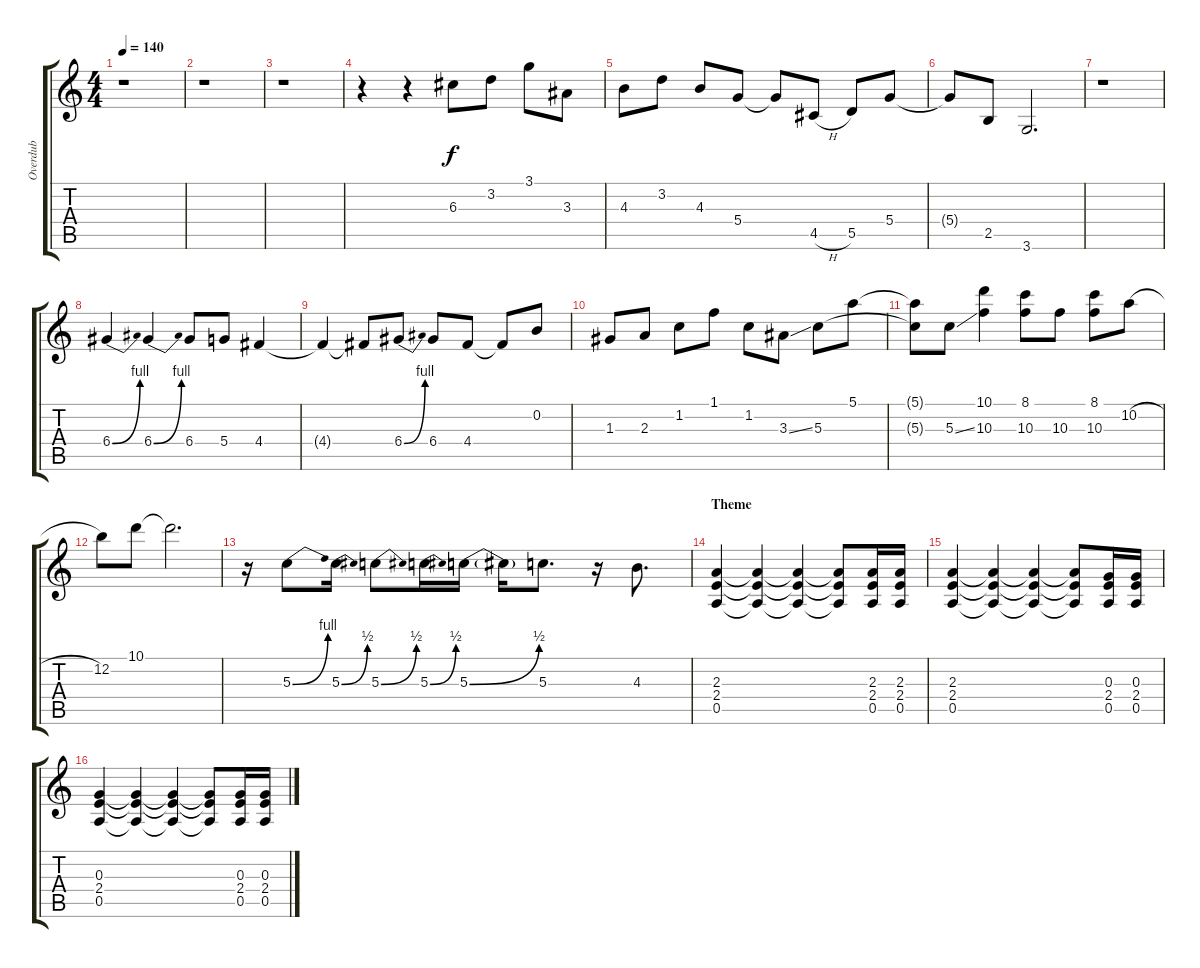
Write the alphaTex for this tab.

\track ("Overdub" "Overdub") {instrument fretlessbass}
\staff {score tabs}
\tuning (E4 B3 G3 D3 A2 E2) {hide}
\ts (4 4)
\tempo 140
\clef g2
\ks c
r.1{dy f} |
r.1 |
r.1 |
r.4 r.4 6.3.8 3.2.8 3.1.8 3.3.8 |
4.3.8 3.2.8 4.3.8 5.4.8 5.4{t}.8 4.5{h}.8 5.5.8 5.4.8 |
5.4{t}.8 2.5.8 3.6.2{d} |
r.1 |
6.4{be (bend 0 0 60 4)}.4 6.4{be (bend 0 0 60 4)}.4 6.4.8 5.4.8 4.4.4 |
4.4{t}.4 4.4{t}.8 6.4{be (bend 0 0 60 4)}.8 6.4.8 4.4.8 4.4{t}.8 0.2.8 |
1.3.8 2.3.8 1.2.8 1.1.8 1.2.8 3.3{ss}.8 5.3.8 5.1.8 |
(5.1{t} 5.3{t}).8 5.3{ss}.8 (10.1 10.3).4 (8.1 10.3).8 10.3.8 (8.1 10.3).8 10.2{h}.8 |
12.2.8 10.1.8 10.1{t}.2{d} |
r.16 5.3{be (bend 0 0 60 4)}.8 5.3{be (bend 0 0 60 2)}.16 5.3{be (bend 0 0 60 2)}.8 5.3{be (bend 0 0 60 2)}.16 5.3{be (bend 0 0 60 2)}.16 5.3{t}.16 5.3.8{d} r.16 4.3.8{d} |
\section ("" "Theme")
(2.3 2.4 0.5).4 (2.3{t} 2.4{t} 0.5{t}).4 (2.3{t} 2.4{t} 0.5{t}).4 (2.3{t} 2.4{t} 0.5{t}).8 (2.3 2.4 0.5).16 (2.3 2.4 0.5).16 |
(2.3 2.4 0.5).4 (2.3{t} 2.4{t} 0.5{t}).4 (2.3{t} 2.4{t} 0.5{t}).4 (2.3{t} 2.4{t} 0.5{t}).8 (0.3 2.4 0.5).16 (0.3 2.4 0.5).16 |
(0.3 2.4 0.5).4 (0.3{t} 2.4{t} 0.5{t}).4 (0.3{t} 2.4{t} 0.5{t}).4 (0.3{t} 2.4{t} 0.5{t}).8 (0.3 2.4 0.5).16 (0.3 2.4 0.5).16
